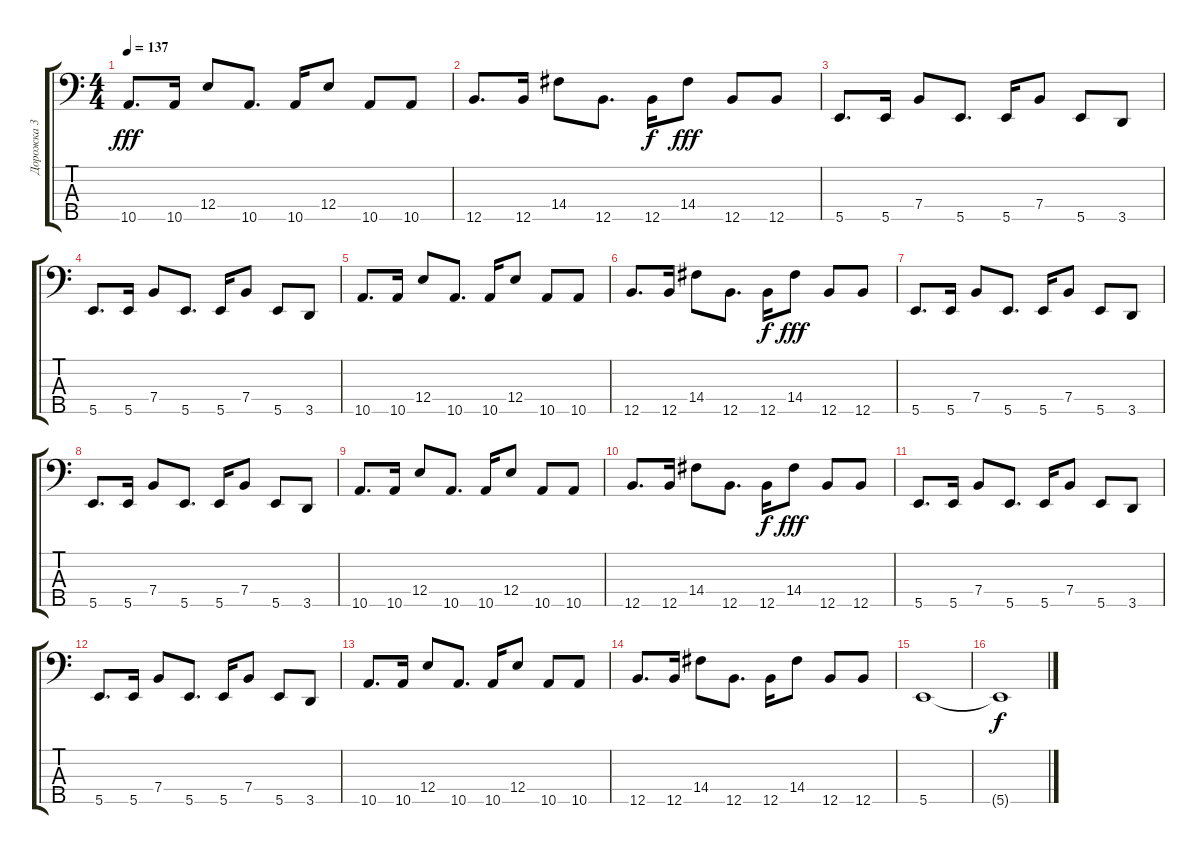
\track ("Дорожка 3" "Дорожка 3") {instrument electricbasspick}
\staff {score tabs}
\tuning (G2 D2 A1 E1 B0) {hide}
\ts (4 4)
\tempo 137
\clef f4
\ks c
10.5.8{d dy fff} 10.5.16 12.4.8 10.5.8{d} 10.5.16 12.4.8 10.5.8 10.5.8 |
12.5.8{d} 12.5.16 14.4.8 12.5.8{d} 12.5.16{dy f} 14.4.8{dy fff} 12.5.8 12.5.8 |
5.5.8{d} 5.5.16 7.4.8 5.5.8{d} 5.5.16 7.4.8 5.5.8 3.5.8 |
5.5.8{d} 5.5.16 7.4.8 5.5.8{d} 5.5.16 7.4.8 5.5.8 3.5.8 |
10.5.8{d} 10.5.16 12.4.8 10.5.8{d} 10.5.16 12.4.8 10.5.8 10.5.8 |
12.5.8{d} 12.5.16 14.4.8 12.5.8{d} 12.5.16{dy f} 14.4.8{dy fff} 12.5.8 12.5.8 |
5.5.8{d} 5.5.16 7.4.8 5.5.8{d} 5.5.16 7.4.8 5.5.8 3.5.8 |
5.5.8{d} 5.5.16 7.4.8 5.5.8{d} 5.5.16 7.4.8 5.5.8 3.5.8 |
10.5.8{d} 10.5.16 12.4.8 10.5.8{d} 10.5.16 12.4.8 10.5.8 10.5.8 |
12.5.8{d} 12.5.16 14.4.8 12.5.8{d} 12.5.16{dy f} 14.4.8{dy fff} 12.5.8 12.5.8 |
5.5.8{d} 5.5.16 7.4.8 5.5.8{d} 5.5.16 7.4.8 5.5.8 3.5.8 |
5.5.8{d} 5.5.16 7.4.8 5.5.8{d} 5.5.16 7.4.8 5.5.8 3.5.8 |
10.5.8{d} 10.5.16 12.4.8 10.5.8{d} 10.5.16 12.4.8 10.5.8 10.5.8 |
12.5.8{d} 12.5.16 14.4.8 12.5.8{d} 12.5.16 14.4.8 12.5.8 12.5.8 |
5.5.1 |
5.5{t}.1{dy f}
